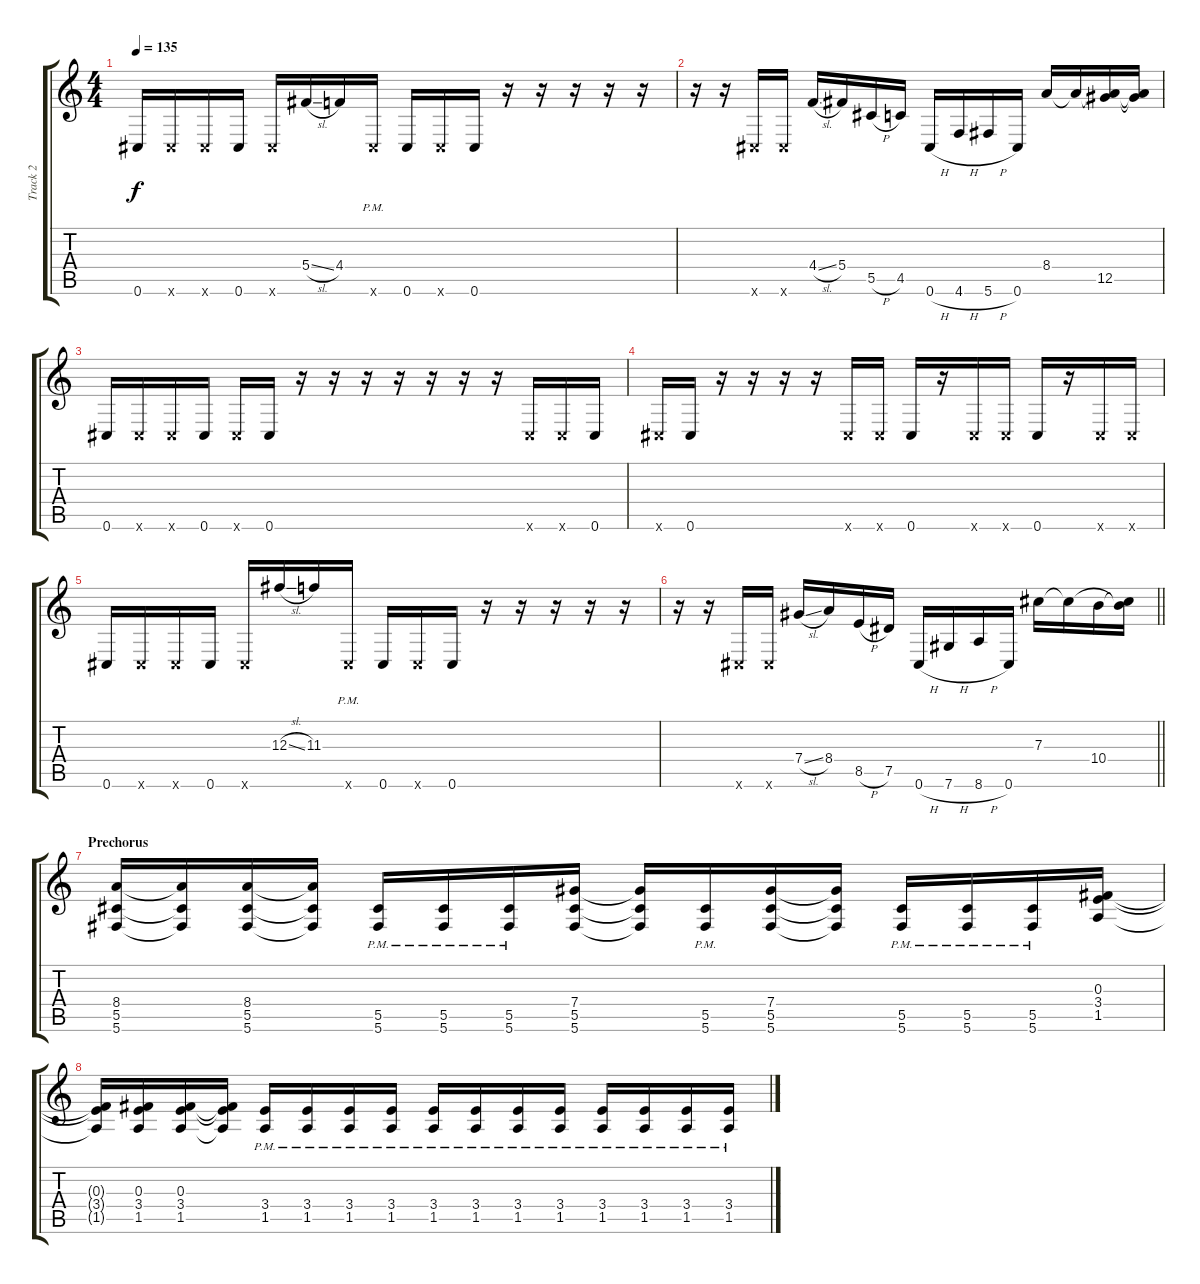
\track ("Track 2" "Track 2") {instrument distortionguitar}
\staff {score tabs}
\tuning (Eb4 Bb3 Gb3 Db3 Ab2 Db2) {hide}
\ts (4 4)
\tempo 135
\clef g2
\ks c
0.6.16{dy f} 0.6{x}.16 0.6{x}.16 0.6.16 0.6{x}.16 5.4{sl}.16 4.4.16 0.6{pm x}.16 0.6.16 0.6{x}.16 0.6.16 r.16 r.16 r.16 r.16 r.16 |
r.16 r.16 0.6{x}.16 0.6{x}.16 4.4{sl}.16 5.4.16 5.5{h}.16 4.5.16 0.6{h}.16 4.6{h}.16 5.6{h}.16 0.6.16 8.4.16 8.4{t}.16 (8.4{t} 12.5).16 (8.4{t} 12.5{t}).16 |
0.6.16 0.6{x}.16 0.6{x}.16 0.6.16 0.6{x}.16 0.6.16 r.16 r.16 r.16 r.16 r.16 r.16 r.16 0.6{x}.16 0.6{x}.16 0.6.16 |
0.6{x}.16 0.6.16 r.16 r.16 r.16 r.16 0.6{x}.16 0.6{x}.16 0.6.16 r.16 0.6{x}.16 0.6{x}.16 0.6.16 r.16 0.6{x}.16 0.6{x}.16 |
0.6.16 0.6{x}.16 0.6{x}.16 0.6.16 0.6{x}.16 12.3{sl}.16 11.3.16 0.6{pm x}.16 0.6.16 0.6{x}.16 0.6.16 r.16 r.16 r.16 r.16 r.16 |
\barLineRight lightlight
r.16 r.16 0.6{x}.16 0.6{x}.16 7.4{sl}.16 8.4.16 8.5{h}.16 7.5.16 0.6{h}.16 7.6{h}.16 8.6{h}.16 0.6.16 7.3.16 7.3{t}.16 10.4.16 (7.3{t} 10.4{t}).16 |
\section ("" "Prechorus")
(8.4 5.5 5.6).16 (8.4{t} 5.5{t} 5.6{t}).16 (8.4 5.5 5.6).16 (8.4{t} 5.5{t} 5.6{t}).16 (5.5{pm} 5.6{pm}).16 (5.5{pm} 5.6{pm}).16 (5.5{pm} 5.6{pm}).16 (7.4 5.5 5.6).16 (7.4{t} 5.5{t} 5.6{t}).16 (5.5{pm} 5.6{pm}).16 (7.4 5.5 5.6).16 (7.4{t} 5.5{t} 5.6{t}).16 (5.5{pm} 5.6{pm}).16 (5.5{pm} 5.6{pm}).16 (5.5{pm} 5.6{pm}).16 (0.3 3.4 1.5).16 |
(0.3{t} 3.4{t} 1.5{t}).16 (0.3 3.4 1.5).16 (0.3 3.4 1.5).16 (0.3{t} 3.4{t} 1.5{t}).16 (3.4{pm} 1.5{pm}).16 (3.4{pm} 1.5{pm}).16 (3.4{pm} 1.5{pm}).16 (3.4{pm} 1.5{pm}).16 (3.4{pm} 1.5{pm}).16 (3.4{pm} 1.5{pm}).16 (3.4{pm} 1.5{pm}).16 (3.4{pm} 1.5{pm}).16 (3.4{pm} 1.5{pm}).16 (3.4{pm} 1.5{pm}).16 (3.4{pm} 1.5{pm}).16 (3.4{pm} 1.5{pm}).16
